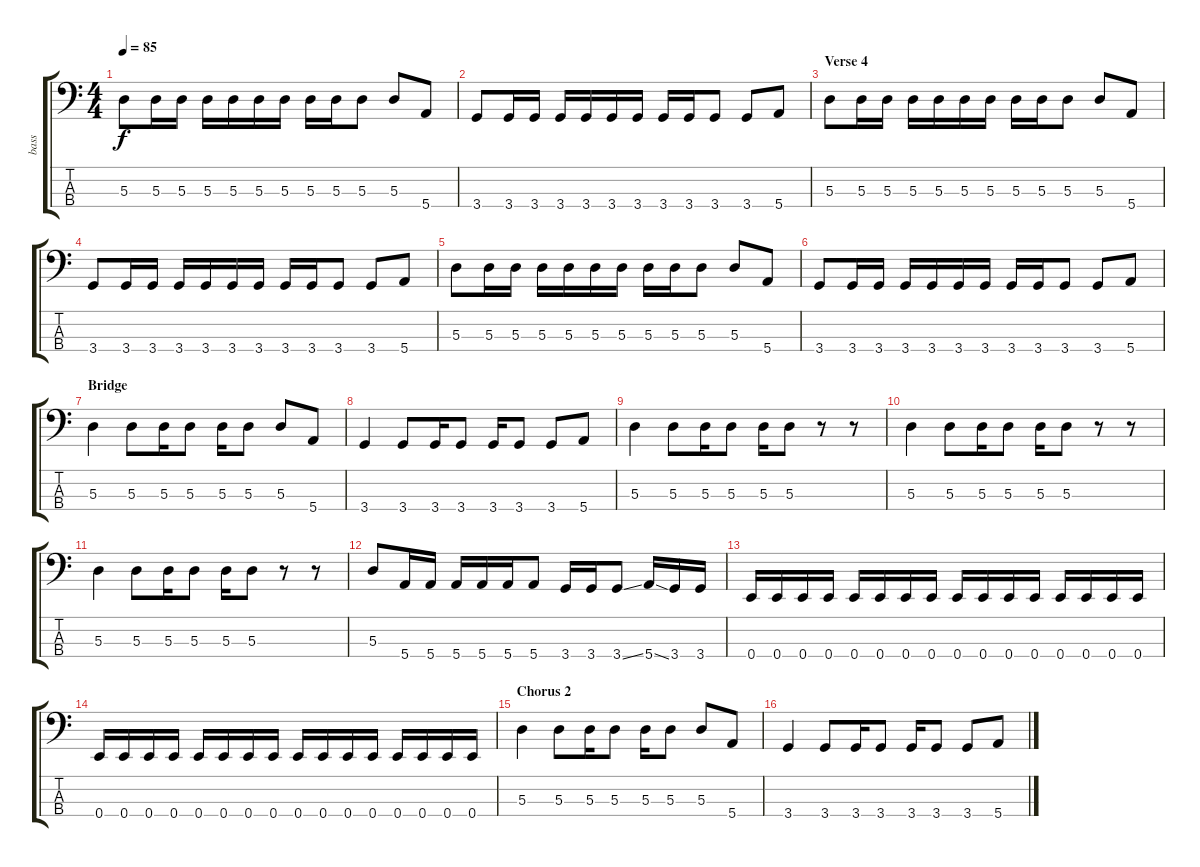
\track ("bass" "bass") {instrument electricbassfinger}
\staff {score tabs}
\tuning (G2 D2 A1 E1) {hide}
\ts (4 4)
\tempo 85
\clef f4
\ks c
5.3.8{dy f} 5.3.16 5.3.16 5.3.16 5.3.16 5.3.16 5.3.16 5.3.16 5.3.16 5.3.8 5.3.8 5.4.8 |
3.4.8 3.4.16 3.4.16 3.4.16 3.4.16 3.4.16 3.4.16 3.4.16 3.4.16 3.4.8 3.4.8 5.4.8 |
\section ("" "Verse 4")
5.3.8 5.3.16 5.3.16 5.3.16 5.3.16 5.3.16 5.3.16 5.3.16 5.3.16 5.3.8 5.3.8 5.4.8 |
3.4.8 3.4.16 3.4.16 3.4.16 3.4.16 3.4.16 3.4.16 3.4.16 3.4.16 3.4.8 3.4.8 5.4.8 |
5.3.8 5.3.16 5.3.16 5.3.16 5.3.16 5.3.16 5.3.16 5.3.16 5.3.16 5.3.8 5.3.8 5.4.8 |
3.4.8 3.4.16 3.4.16 3.4.16 3.4.16 3.4.16 3.4.16 3.4.16 3.4.16 3.4.8 3.4.8 5.4.8 |
\section ("" "Bridge")
5.3.4 5.3.8 5.3.16 5.3.8 5.3.16 5.3.8 5.3.8 5.4.8 |
3.4.4 3.4.8 3.4.16 3.4.8 3.4.16 3.4.8 3.4.8 5.4.8 |
5.3.4 5.3.8 5.3.16 5.3.8 5.3.16 5.3.8 r.8 r.8 |
5.3.4 5.3.8 5.3.16 5.3.8 5.3.16 5.3.8 r.8 r.8 |
5.3.4 5.3.8 5.3.16 5.3.8 5.3.16 5.3.8 r.8 r.8 |
5.3.8 5.4.16 5.4.16 5.4.16 5.4.16 5.4.16 5.4.8 3.4.16 3.4.16 3.4{ss}.8 5.4{ss}.16 3.4.16 3.4.16 |
0.4.16 0.4.16 0.4.16 0.4.16 0.4.16 0.4.16 0.4.16 0.4.16 0.4.16 0.4.16 0.4.16 0.4.16 0.4.16 0.4.16 0.4.16 0.4.16 |
0.4.16 0.4.16 0.4.16 0.4.16 0.4.16 0.4.16 0.4.16 0.4.16 0.4.16 0.4.16 0.4.16 0.4.16 0.4.16 0.4.16 0.4.16 0.4.16 |
\section ("" "Chorus 2")
5.3.4 5.3.8 5.3.16 5.3.8 5.3.16 5.3.8 5.3.8 5.4.8 |
3.4.4 3.4.8 3.4.16 3.4.8 3.4.16 3.4.8 3.4.8 5.4.8
